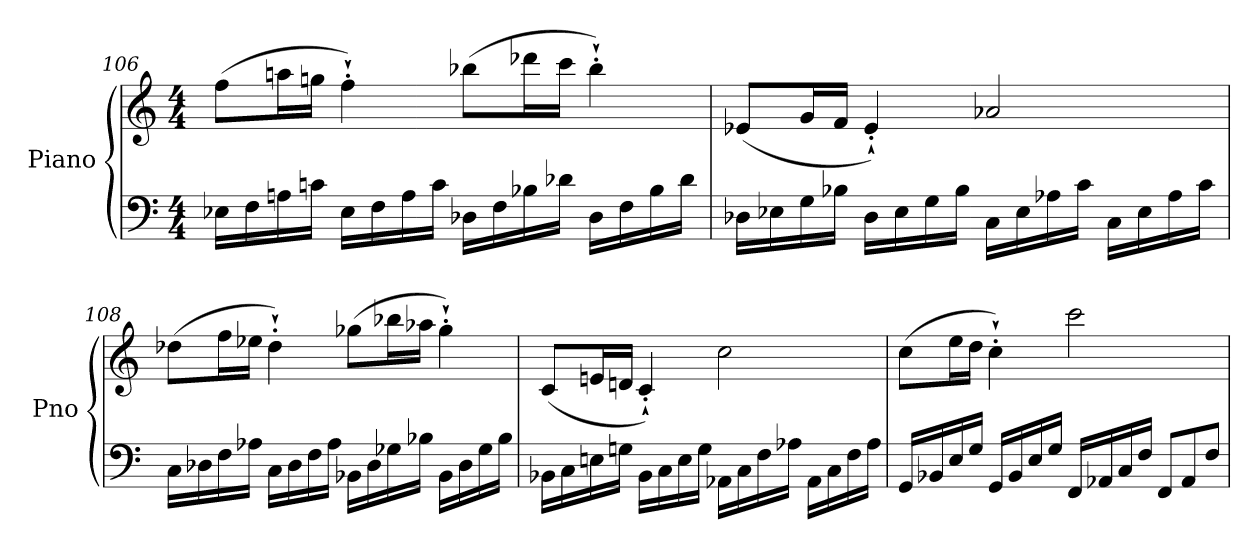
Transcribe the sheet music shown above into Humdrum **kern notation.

**kern	**kern	**dynam
*part1	*part1	*part1
*staff2	*staff1	*staff1/2
*I"Piano	*	*
*I'Pno	*	*
*clefF4	*clefG2	*
*k[]	*k[]	*
*M4/4	*M4/4	*
=106	=106	=106
16E-X\LL	(8ff\L	.
16F\	.	.
16An\	16aan\L	.
16cn\JJ	16ggn\JJ	.
16E-\LL	4ff`'\)	.
16F\	.	.
16A\	.	.
16c\JJ	.	.
16D-X\LL	(8bb-X\L	.
16F\	.	.
16B-X\	16ddd-X\L	.
16d-X\JJ	16ccc\JJ	.
16D-\LL	4bb-`'\)	.
16F\	.	.
16B-\	.	.
16d-\JJ	.	.
!!LO:LB:g=z
=107	=107	=107
16D-X\LL	(8e-X/L	.
16E-X\	.	.
16G\	16g/L	.
16B-X\JJ	16f/JJ	.
16D-\LL	4e-`'/)	.
16E-\	.	.
16G\	.	.
16B-\JJ	.	.
16C\LL	2a-X/	.
16E-\	.	.
16A-X\	.	.
16c\JJ	.	.
16C\LL	.	.
16E-\	.	.
16A-\	.	.
16c\JJ	.	.
=108	=108	=108
16C\LL	(8dd-X\L	.
16D-X\	.	.
16F\	16ff\L	.
16A-X\JJ	16ee-X\JJ	.
16C\LL	4dd-`'\)	.
16D-\	.	.
16F\	.	.
16A-\JJ	.	.
16BB-X\LL	(8gg-X\L	.
16D-\	.	.
16G-X\	16bb-X\L	.
16B-X\JJ	16aa-X\JJ	.
16BB-\LL	4gg-`'\)	.
16D-\	.	.
16G-\	.	.
16B-\JJ	.	.
!!LO:LB:g=z
=109	=109	=109
16BB-X\LL	(8c/L	.
16C\	.	.
16En\	16en/L	.
16Gn\JJ	16dn/JJ	.
16BB-\LL	4c`'/)	.
16C\	.	.
16E\	.	.
16G\JJ	.	.
16AA-X\LL	2cc\	.
16C\	.	.
16F\	.	.
16A-X\JJ	.	.
16AA-\LL	.	.
16C\	.	.
16F\	.	.
16A-\JJ	.	.
=110	=110	=110
!	!	!LO:DY:b
16GG/LL	(8cc\L	other-dynamics
16BB-X/	.	.
16E/	16ee\L	.
16G/JJ	16dd\JJ	.
16GG/LL	4cc`'\)	.
16BB-/	.	.
16E/	.	.
16G/JJ	.	.
16FF/LL	2ccc\	.
16AA-X/	.	.
16C/	.	.
16F/JJ	.	.
*Xtuplet	*	*
12FF/L	.	.
12AA-/	.	.
12F/J	.	.
=	=	=
*-	*-	*-
